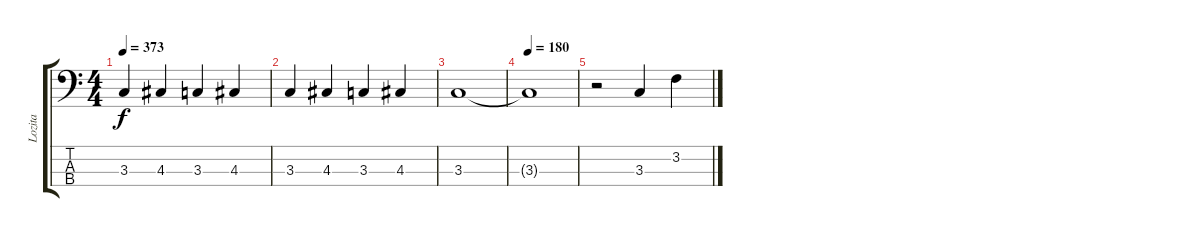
\track ("Lozita" "Lozita") {instrument electricbassfinger}
\staff {score tabs}
\tuning (G2 D2 A1 E1) {hide}
\ts (4 4)
\tempo 373
\clef f4
\ks c
3.3.4{dy f} 4.3.4 3.3.4 4.3.4 |
3.3.4 4.3.4 3.3.4 4.3.4 |
3.3.1 |
\tempo 180
3.3{t}.1 |
r.2 3.3.4 3.2.4
